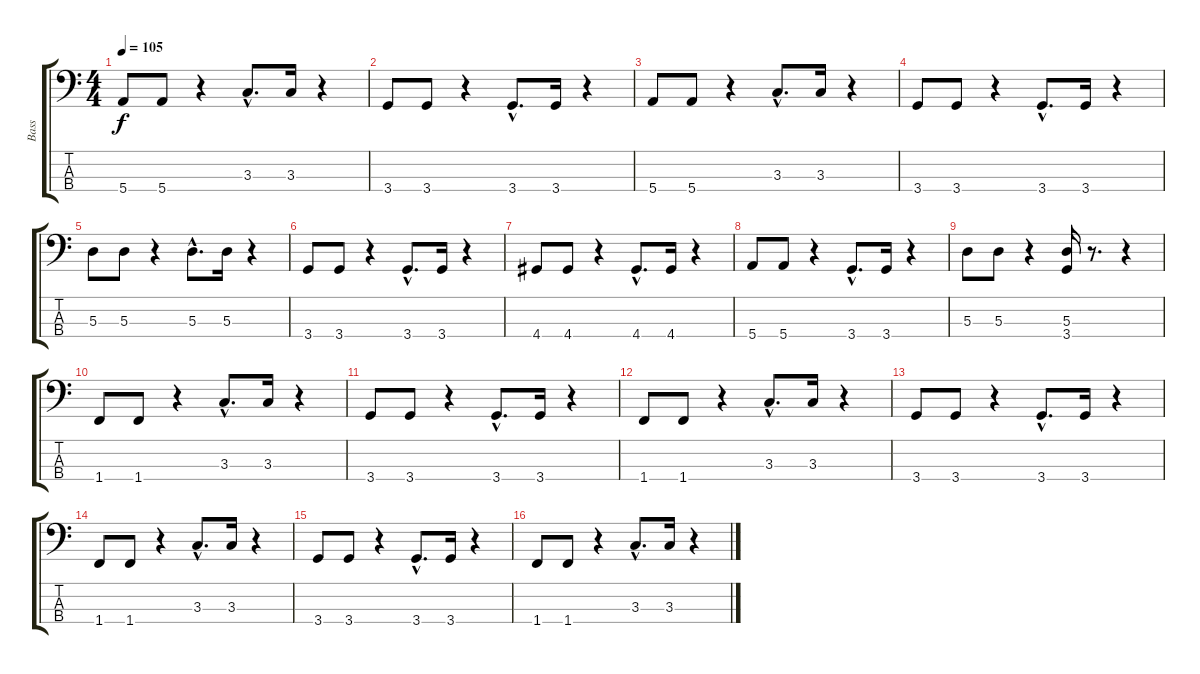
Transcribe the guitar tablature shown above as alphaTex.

\track ("Bass" "Bass") {instrument electricbassfinger}
\staff {score tabs}
\tuning (G2 D2 A1 E1) {hide}
\ts (4 4)
\tempo 105
\clef f4
\ks c
5.4.8{dy f} 5.4.8 r.4 3.3{hac}.8{d} 3.3.16 r.4 |
3.4.8 3.4.8 r.4 3.4{hac}.8{d} 3.4.16 r.4 |
5.4.8 5.4.8 r.4 3.3{hac}.8{d} 3.3.16 r.4 |
3.4.8 3.4.8 r.4 3.4{hac}.8{d} 3.4.16 r.4 |
5.3.8 5.3.8 r.4 5.3{hac}.8{d} 5.3.16 r.4 |
3.4.8 3.4.8 r.4 3.4{hac}.8{d} 3.4.16 r.4 |
4.4.8 4.4.8 r.4 4.4{hac}.8{d} 4.4.16 r.4 |
5.4.8 5.4.8 r.4 3.4{hac}.8{d} 3.4.16 r.4 |
5.3.8 5.3.8 r.4 (5.3 3.4).16 r.8{d} r.4 |
1.4.8 1.4.8 r.4 3.3{hac}.8{d} 3.3.16 r.4 |
3.4.8 3.4.8 r.4 3.4{hac}.8{d} 3.4.16 r.4 |
1.4.8 1.4.8 r.4 3.3{hac}.8{d} 3.3.16 r.4 |
3.4.8 3.4.8 r.4 3.4{hac}.8{d} 3.4.16 r.4 |
1.4.8 1.4.8 r.4 3.3{hac}.8{d} 3.3.16 r.4 |
3.4.8 3.4.8 r.4 3.4{hac}.8{d} 3.4.16 r.4 |
1.4.8 1.4.8 r.4 3.3{hac}.8{d} 3.3.16 r.4
